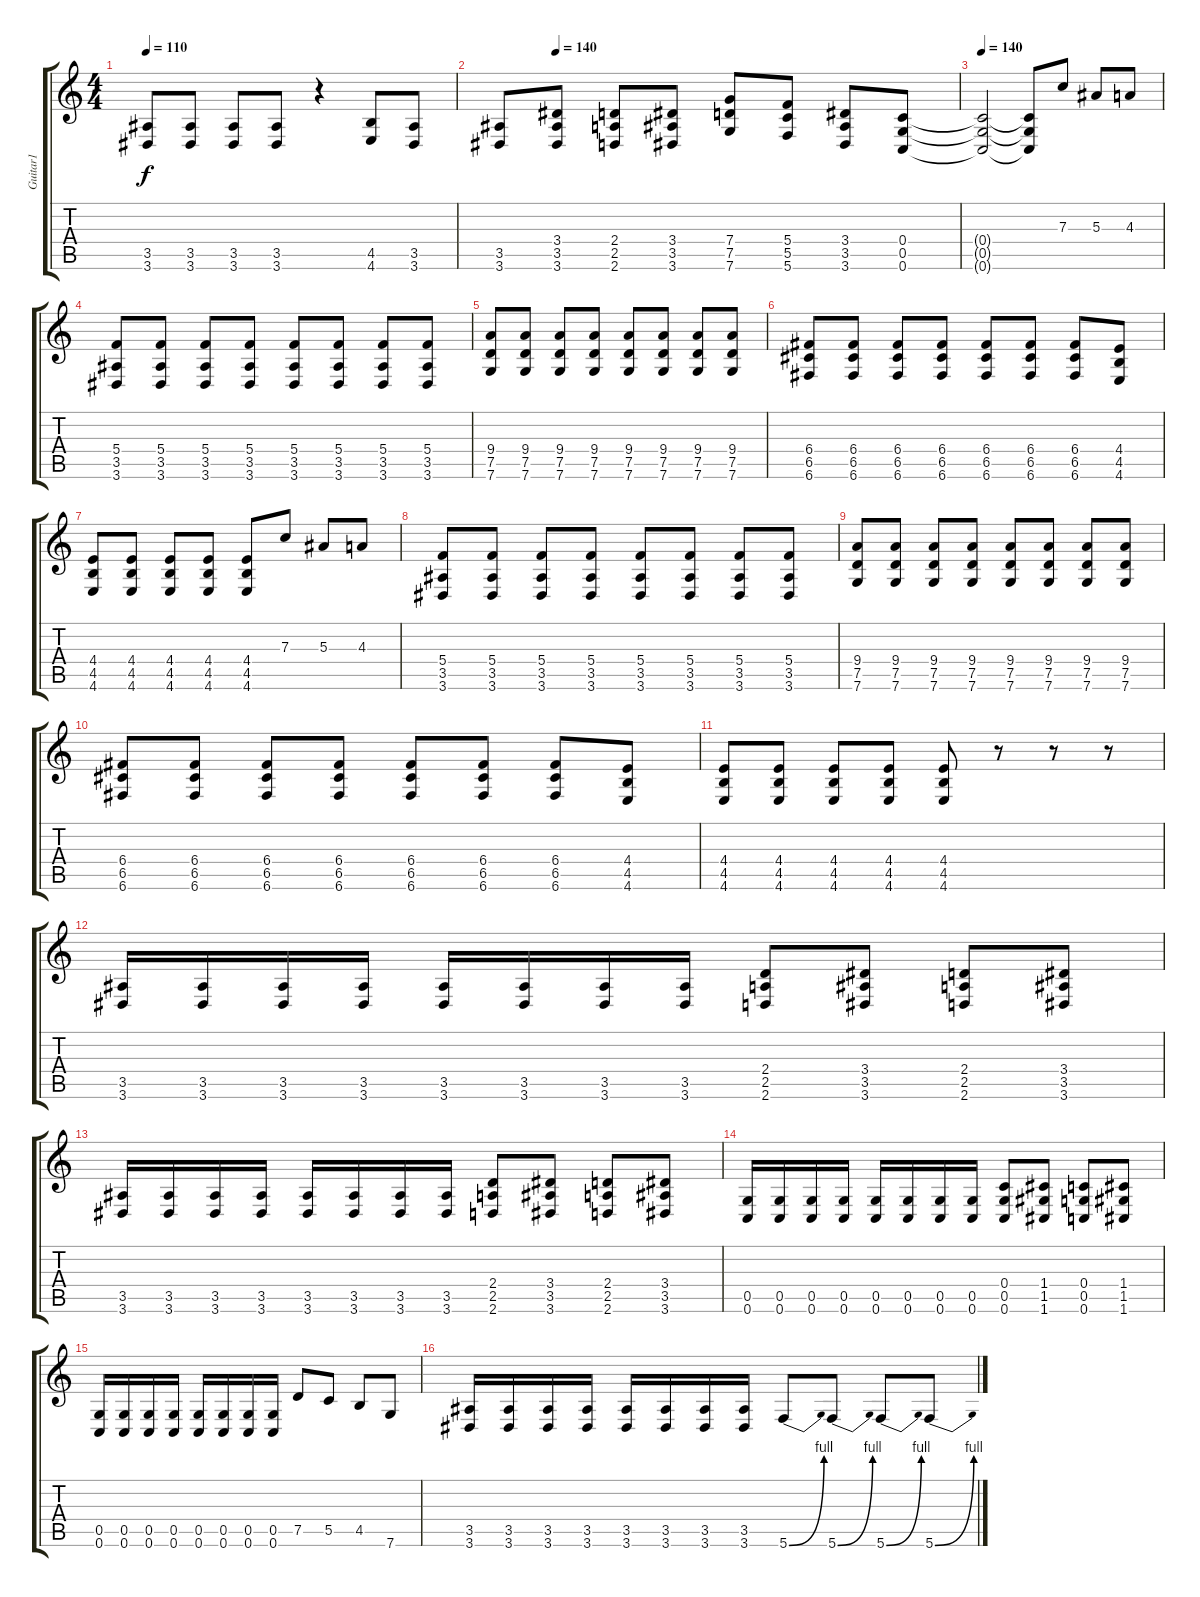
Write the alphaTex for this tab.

\track ("Guitar1" "Guitar1") {instrument distortionguitar}
\staff {score tabs}
\tuning (D4 A3 F3 C3 G2 C2) {hide}
\ts (4 4)
\tempo 110
\clef g2
\ks c
(3.5 3.6).8{dy f} (3.5 3.6).8 (3.5 3.6).8 (3.5 3.6).8 r.4 (4.5 4.6).8 (3.5 3.6).8 |
\tempo (140 0.125)
(3.5 3.6).8 (3.4 3.5 3.6).8 (2.4 2.5 2.6).8 (3.4 3.5 3.6).8 (7.4 7.5 7.6).8 (5.4 5.5 5.6).8 (3.4 3.5 3.6).8 (0.4 0.5 0.6).8 |
\tempo 140
(0.4{t} 0.5{t} 0.6{t}).2 (0.4{t} 0.5{t} 0.6{t}).8 7.3.8 5.3.8 4.3.8 |
(5.4 3.5 3.6).8 (5.4 3.5 3.6).8 (5.4 3.5 3.6).8 (5.4 3.5 3.6).8 (5.4 3.5 3.6).8 (5.4 3.5 3.6).8 (5.4 3.5 3.6).8 (5.4 3.5 3.6).8 |
(9.4 7.5 7.6).8 (9.4 7.5 7.6).8 (9.4 7.5 7.6).8 (9.4 7.5 7.6).8 (9.4 7.5 7.6).8 (9.4 7.5 7.6).8 (9.4 7.5 7.6).8 (9.4 7.5 7.6).8 |
(6.4 6.5 6.6).8 (6.4 6.5 6.6).8 (6.4 6.5 6.6).8 (6.4 6.5 6.6).8 (6.4 6.5 6.6).8 (6.4 6.5 6.6).8 (6.4 6.5 6.6).8 (4.4 4.5 4.6).8 |
(4.4 4.5 4.6).8 (4.4 4.5 4.6).8 (4.4 4.5 4.6).8 (4.4 4.5 4.6).8 (4.4 4.5 4.6).8 7.3.8 5.3.8 4.3.8 |
(5.4 3.5 3.6).8 (5.4 3.5 3.6).8 (5.4 3.5 3.6).8 (5.4 3.5 3.6).8 (5.4 3.5 3.6).8 (5.4 3.5 3.6).8 (5.4 3.5 3.6).8 (5.4 3.5 3.6).8 |
(9.4 7.5 7.6).8 (9.4 7.5 7.6).8 (9.4 7.5 7.6).8 (9.4 7.5 7.6).8 (9.4 7.5 7.6).8 (9.4 7.5 7.6).8 (9.4 7.5 7.6).8 (9.4 7.5 7.6).8 |
(6.4 6.5 6.6).8 (6.4 6.5 6.6).8 (6.4 6.5 6.6).8 (6.4 6.5 6.6).8 (6.4 6.5 6.6).8 (6.4 6.5 6.6).8 (6.4 6.5 6.6).8 (4.4 4.5 4.6).8 |
(4.4 4.5 4.6).8 (4.4 4.5 4.6).8 (4.4 4.5 4.6).8 (4.4 4.5 4.6).8 (4.4 4.5 4.6).8 r.8 r.8 r.8 |
(3.5 3.6).16 (3.5 3.6).16 (3.5 3.6).16 (3.5 3.6).16 (3.5 3.6).16 (3.5 3.6).16 (3.5 3.6).16 (3.5 3.6).16 (2.4 2.5 2.6).8 (3.4 3.5 3.6).8 (2.4 2.5 2.6).8 (3.4 3.5 3.6).8 |
(3.5 3.6).16 (3.5 3.6).16 (3.5 3.6).16 (3.5 3.6).16 (3.5 3.6).16 (3.5 3.6).16 (3.5 3.6).16 (3.5 3.6).16 (2.4 2.5 2.6).8 (3.4 3.5 3.6).8 (2.4 2.5 2.6).8 (3.4 3.5 3.6).8 |
(0.5 0.6).16 (0.5 0.6).16 (0.5 0.6).16 (0.5 0.6).16 (0.5 0.6).16 (0.5 0.6).16 (0.5 0.6).16 (0.5 0.6).16 (0.4 0.5 0.6).8 (1.4 1.5 1.6).8 (0.4 0.5 0.6).8 (1.4 1.5 1.6).8 |
(0.5 0.6).16 (0.5 0.6).16 (0.5 0.6).16 (0.5 0.6).16 (0.5 0.6).16 (0.5 0.6).16 (0.5 0.6).16 (0.5 0.6).16 7.5.8 5.5.8 4.5.8 7.6.8 |
(3.5 3.6).16 (3.5 3.6).16 (3.5 3.6).16 (3.5 3.6).16 (3.5 3.6).16 (3.5 3.6).16 (3.5 3.6).16 (3.5 3.6).16 5.6{be (bend 0 0 60 4)}.8 5.6{be (bend 0 0 60 4)}.8 5.6{be (bend 0 0 60 4)}.8 5.6{be (bend 0 0 60 4)}.8
